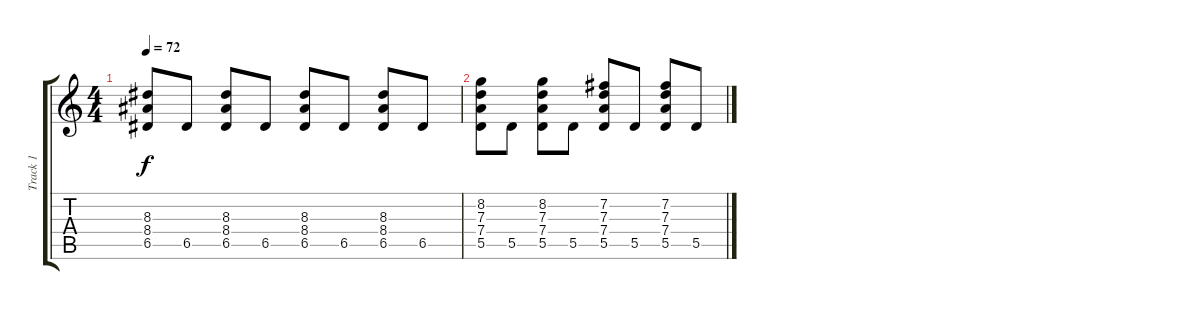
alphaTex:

\track ("Track 1" "Track 1") {instrument electricguitarjazz}
\staff {score tabs}
\tuning (E4 B3 G3 D3 A2 D2) {hide}
\ts (4 4)
\tempo 72
\clef g2
\ks c
(8.3 8.4 6.5).8{dy f} 6.5.8 (8.3 8.4 6.5).8 6.5.8 (8.3 8.4 6.5).8 6.5.8 (8.3 8.4 6.5).8 6.5.8 |
(8.2 7.3 7.4 5.5).8 5.5.8 (8.2 7.3 7.4 5.5).8 5.5.8 (7.2 7.3 7.4 5.5).8 5.5.8 (7.2 7.3 7.4 5.5).8 5.5.8
